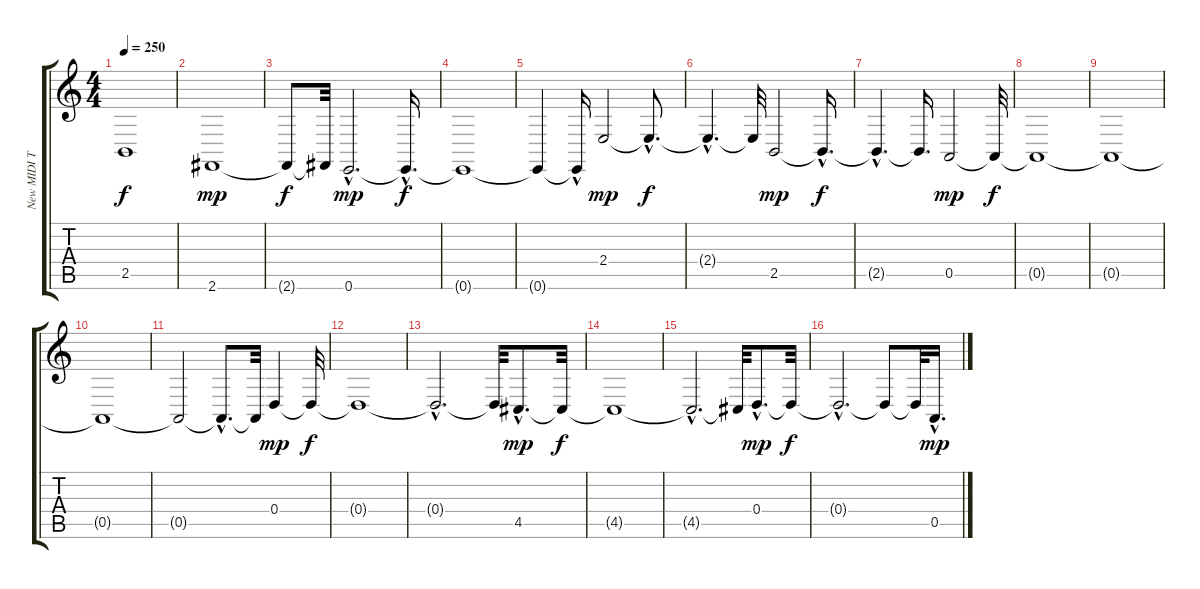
\track ("New MIDI Track" "New MIDI T") {instrument percussiveorgan}
\staff {score tabs}
\tuning (E4 B3 G3 D3 A2 E2) {hide}
\ts (4 4)
\tempo 250
\clef g2
\ks c
2.5{t}.1{dy f} |
2.6.1{dy mp} |
2.6{t}.8{dy f} 2.6{t}.32 0.6{hac}.2{d dy mp} 0.6{hac t}.16{d dy f} |
0.6{t}.1 |
0.6{t}.4 0.6{hac t}.16 2.4.2{dy mp} 2.4{hac t}.8{d dy f} |
2.4{hac t}.4{d} 2.4{t}.32 2.5.2{dy mp} 2.5{hac t}.16{d dy f} |
2.5{hac t}.4{d} 2.5{t}.16{d} 0.5.2{dy mp} 0.5{t}.32{dy f} |
0.5{t}.1 |
0.5{t}.1 |
0.5{t}.1 |
0.5{t}.2 0.5{hac t}.8{d} 0.5{t}.32 0.4.4{dy mp} 0.4{t}.32{dy f} |
0.4{t}.1 |
0.4{hac t}.2{d} 0.4{t}.32 4.5{hac}.8{d dy mp} 4.5{t}.32{dy f} |
4.5{t}.1 |
4.5{hac t}.2{d} 4.5{t}.32 0.4{hac}.8{d dy mp} 0.4{t}.32{dy f} |
0.4{hac t}.2{d} 0.4{t}.8 0.4{t}.32 0.5{hac}.16{d dy mp}
